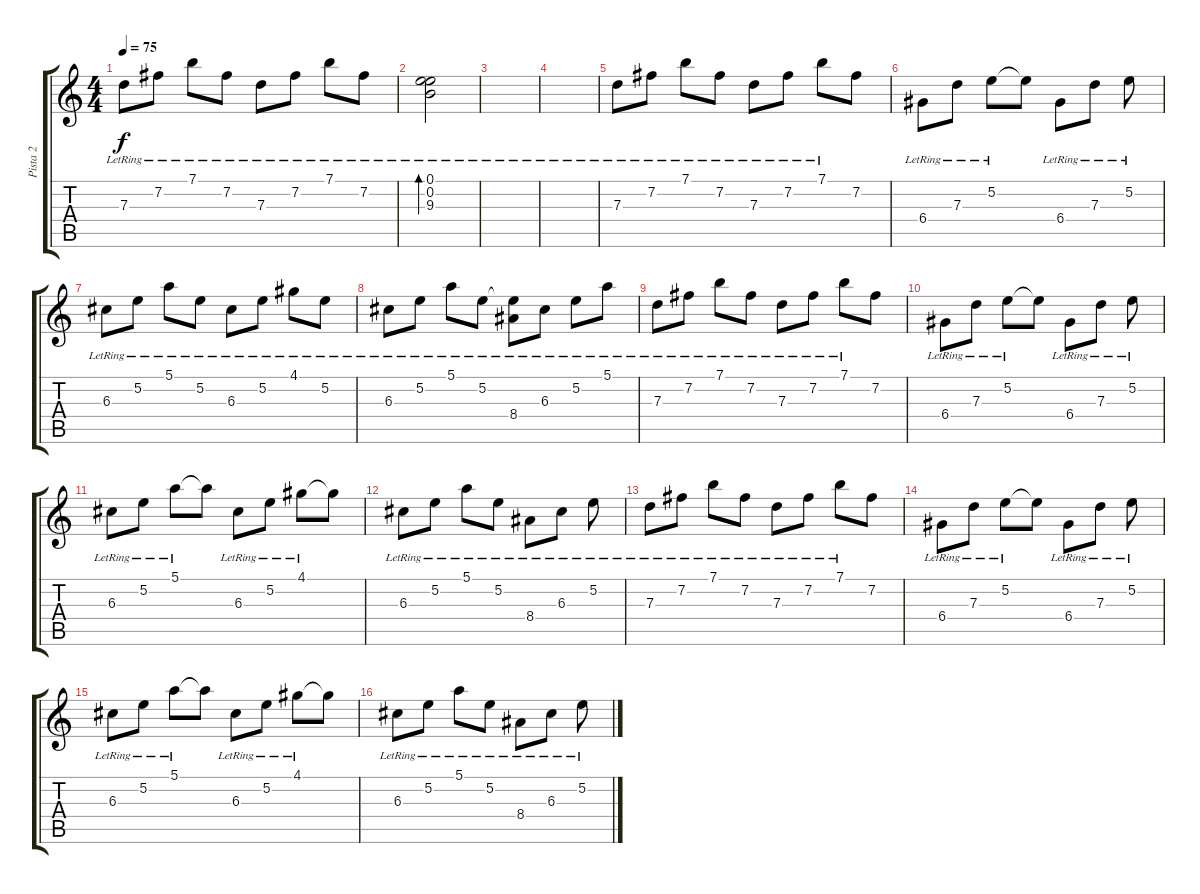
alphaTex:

\track ("Pista 2" "Pista 2") {instrument acousticguitarsteel}
\staff {score tabs}
\tuning (E4 B3 G3 D3 A2 E2) {hide}
\ts (4 4)
\tempo 75
\clef g2
\ks c
7.3{lr}.8{dy f} 7.2{lr}.8 7.1{lr}.8 7.2{lr}.8 7.3{lr}.8 7.2{lr}.8 7.1{lr}.8 7.2{lr}.8 |
(0.1{lr} 0.2{lr} 9.3{lr}).2{bd 240} |
|
|
7.3{lr}.8 7.2{lr}.8 7.1{lr}.8 7.2{lr}.8 7.3{lr}.8 7.2{lr}.8 7.1{lr}.8 7.2.8 |
6.4{lr}.8 7.3{lr}.8 5.2{lr}.8 5.2{t}.8 6.4{lr}.8 7.3{lr}.8 5.2{lr}.8 |
6.3{lr}.8 5.2{lr}.8 5.1{lr}.8 5.2{lr}.8 6.3{lr}.8 5.2{lr}.8 4.1{lr}.8 5.2{lr}.8 |
6.3{lr}.8 5.2{lr}.8 5.1{lr}.8 5.2{lr}.8 (5.2{t} 8.4{lr}).8 6.3{lr}.8 5.2{lr}.8 5.1{lr}.8 |
7.3{lr}.8 7.2{lr}.8 7.1{lr}.8 7.2{lr}.8 7.3{lr}.8 7.2{lr}.8 7.1{lr}.8 7.2.8 |
6.4{lr}.8 7.3{lr}.8 5.2{lr}.8 5.2{t}.8 6.4{lr}.8 7.3{lr}.8 5.2{lr}.8 |
6.3{lr}.8 5.2{lr}.8 5.1{lr}.8 5.1{t}.8 6.3{lr}.8 5.2{lr}.8 4.1{lr}.8 4.1{t}.8 |
6.3{lr}.8 5.2{lr}.8 5.1{lr}.8 5.2{lr}.8 8.4{lr}.8 6.3{lr}.8 5.2{lr}.8 |
7.3{lr}.8 7.2{lr}.8 7.1{lr}.8 7.2{lr}.8 7.3{lr}.8 7.2{lr}.8 7.1{lr}.8 7.2.8 |
6.4{lr}.8{volume 0} 7.3{lr}.8 5.2{lr}.8 5.2{t}.8 6.4{lr}.8 7.3{lr}.8 5.2{lr}.8 |
6.3{lr}.8 5.2{lr}.8 5.1{lr}.8 5.1{t}.8 6.3{lr}.8 5.2{lr}.8 4.1{lr}.8 4.1{t}.8 |
6.3{lr}.8 5.2{lr}.8 5.1{lr}.8 5.2{lr}.8 8.4{lr}.8 6.3{lr}.8 5.2{lr}.8
